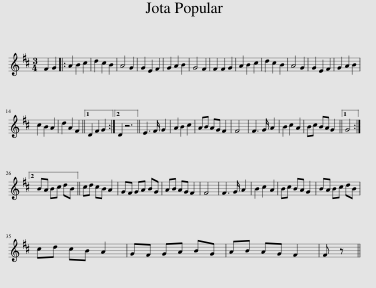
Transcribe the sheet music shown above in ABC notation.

X:1
L:1/8
M:3/4
I:linebreak $
K:Bmin
V:1 treble
V:1
 F2 G2 |: A2 B2 c2 | d2 c2 B2 | A4 G2 | G2 E2 F2 | %5
 G2 A2 B2 | G4 F2 | F2 F2 G2 | A2 B2 c2 | d2 c2 B2 | %10
 A4 G2 | G2 E2 F2 | G2 A2 B2 |$ c2 B2 A2 | d2 A2 F2 ||1 %15
 D2 F2 G2 :|2 D2 z6 || E3 F/ G2 | A2 B2 c2 | AB AG F2 | %20
 F4 | F3 G/ A2 | B2 c2 A2 | Bc BA G2 ||1 G4 :|2$ %25
 BA Bc dB || cd cB A2 | GF GA BG | AB AG F2 | F4 | %30
 F3 G/ A2 | B2 c2 A2 | Bc BA G2 | BA Bc dB |$ cd cB A2 | %35
 GF GA BG | AB AG F2 | F z || %38
